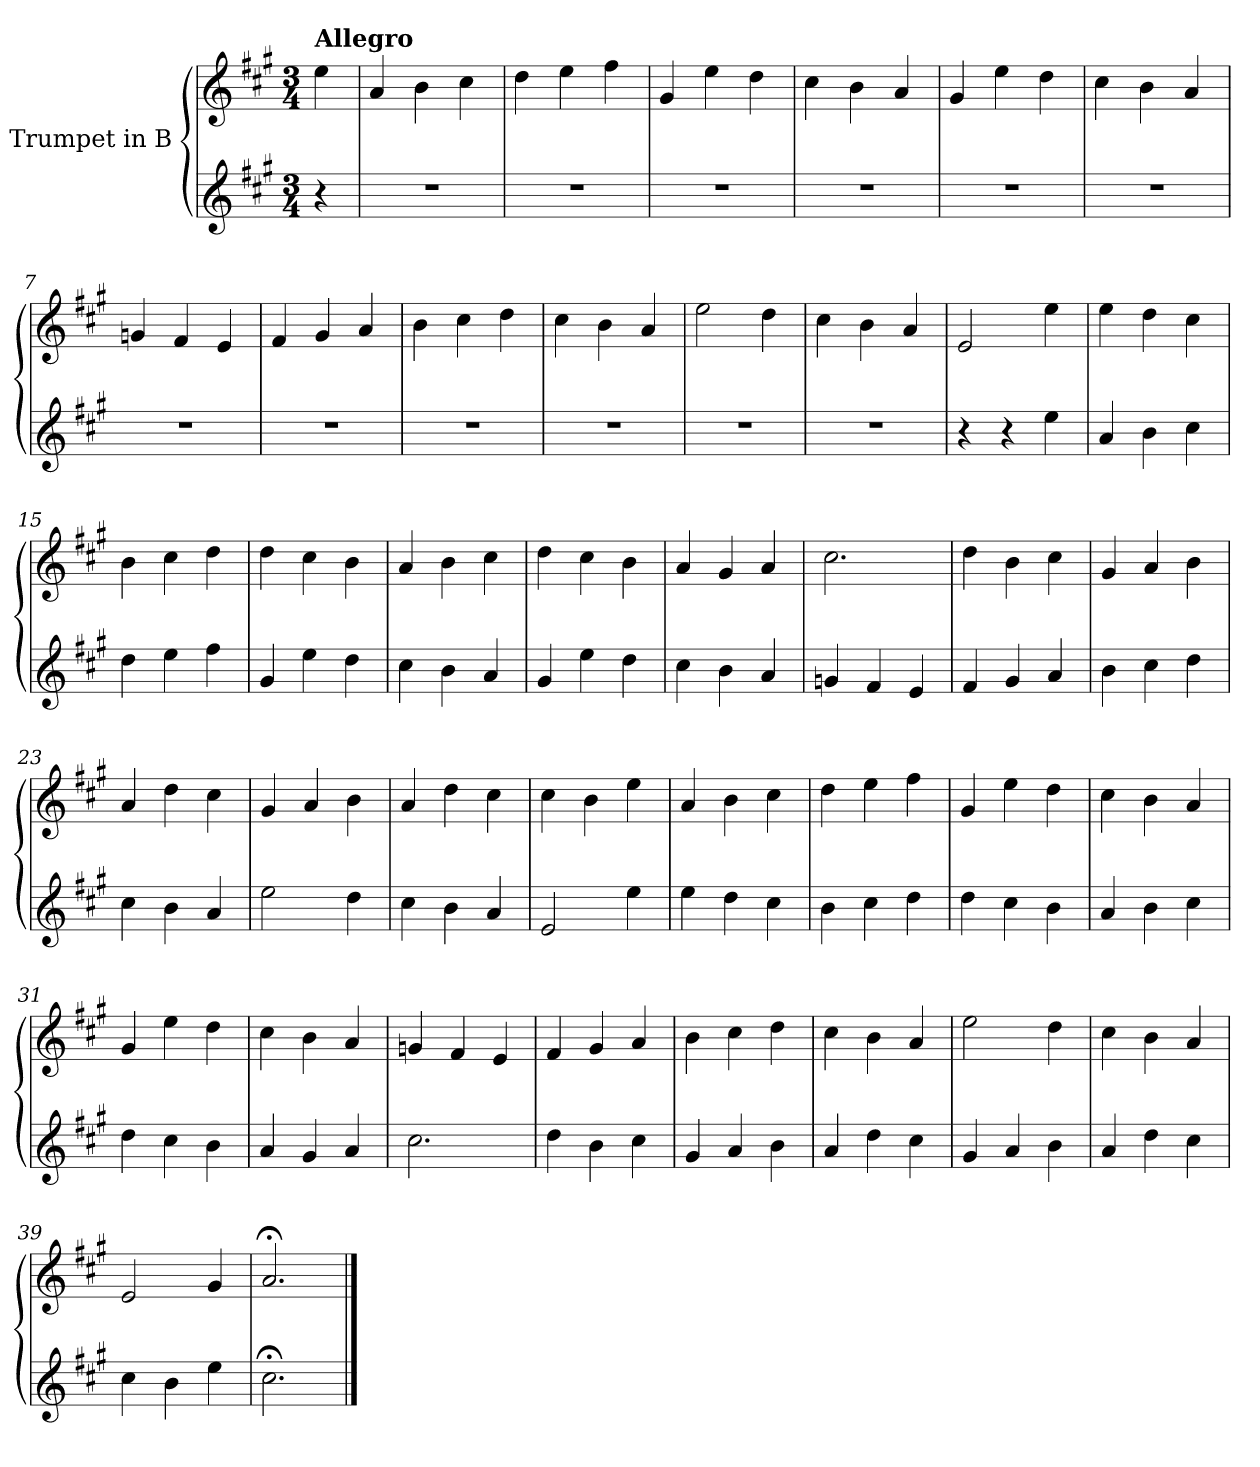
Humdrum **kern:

**kern	**kern
*part2	*part1
*staff2	*staff1
*I"Trumpet in Bb 2	*I"Trumpet in Bb 1
*clefG2	*clefG2
*ITrd1c2	*ITrd1c2
*k[f#]	*k[f#]
*G:	*G:
*M3/4	*M3/4
*MM140	*MM140
=	=
!	!LO:TX:a:B:t=Allegro
4r	4dd\
=1	=1
2.r	4g/
.	4a\
.	4b\
=2	=2
2.r	4cc\
.	4dd\
.	4ee\
=3	=3
2.r	4f#/
.	4dd\
.	4cc\
=4	=4
2.r	4b\
.	4a\
.	4g/
=5	=5
2.r	4f#/
.	4dd\
.	4cc\
=6	=6
2.r	4b\
.	4a\
.	4g/
=7	=7
2.r	4fn/
.	4e/
.	4d/
!!LO:LB:g=z
=8	=8
2.r	4e/
.	4f#/
.	4g/
=9	=9
2.r	4a\
.	4b\
.	4cc\
=10	=10
2.r	4b\
.	4a\
.	4g/
=11	=11
2.r	2dd\
.	4cc\
=12	=12
2.r	4b\
.	4a\
.	4g/
=13	=13
4r	2d/
4r	.
4dd\	4dd\
=14	=14
4g/	4dd\
4a\	4cc\
4b\	4b\
=15	=15
4cc\	4a\
4dd\	4b\
4ee\	4cc\
!!LO:LB:g=z
=16	=16
4f#/	4cc\
4dd\	4b\
4cc\	4a\
=17	=17
4b\	4g/
4a\	4a\
4g/	4b\
=18	=18
4f#/	4cc\
4dd\	4b\
4cc\	4a\
=19	=19
4b\	4g/
4a\	4f#/
4g/	4g/
=20	=20
4fn/	2.b\
4e/	.
4d/	.
=21	=21
4e/	4cc\
4f#/	4a\
4g/	4b\
=22	=22
4a\	4f#/
4b\	4g/
4cc\	4a\
=23	=23
4b\	4g/
4a\	4cc\
4g/	4b\
!!LO:LB:g=z
=24	=24
2dd\	4f#/
.	4g/
4cc\	4a\
=25	=25
4b\	4g/
4a\	4cc\
4g/	4b\
=26	=26
2d/	4b\
.	4a\
4dd\	4dd\
=27	=27
4dd\	4g/
4cc\	4a\
4b\	4b\
=28	=28
4a\	4cc\
4b\	4dd\
4cc\	4ee\
=29	=29
4cc\	4f#/
4b\	4dd\
4a\	4cc\
=30	=30
4g/	4b\
4a\	4a\
4b\	4g/
=31	=31
4cc\	4f#/
4b\	4dd\
4a\	4cc\
!!LO:LB:g=z
=32	=32
4g/	4b\
4f#/	4a\
4g/	4g/
=33	=33
2.b\	4fn/
.	4e/
.	4d/
=34	=34
4cc\	4e/
4a\	4f#/
4b\	4g/
=35	=35
4f#/	4a\
4g/	4b\
4a\	4cc\
=36	=36
4g/	4b\
4cc\	4a\
4b\	4g/
=37	=37
4f#/	2dd\
4g/	.
4a\	4cc\
=38	=38
4g/	4b\
4cc\	4a\
4b\	4g/
=39	=39
4b\	2d/
4a\	.
4dd\	4f#/
=40	=40
2.b;<\	2.g;</
==	==
*-	*-
